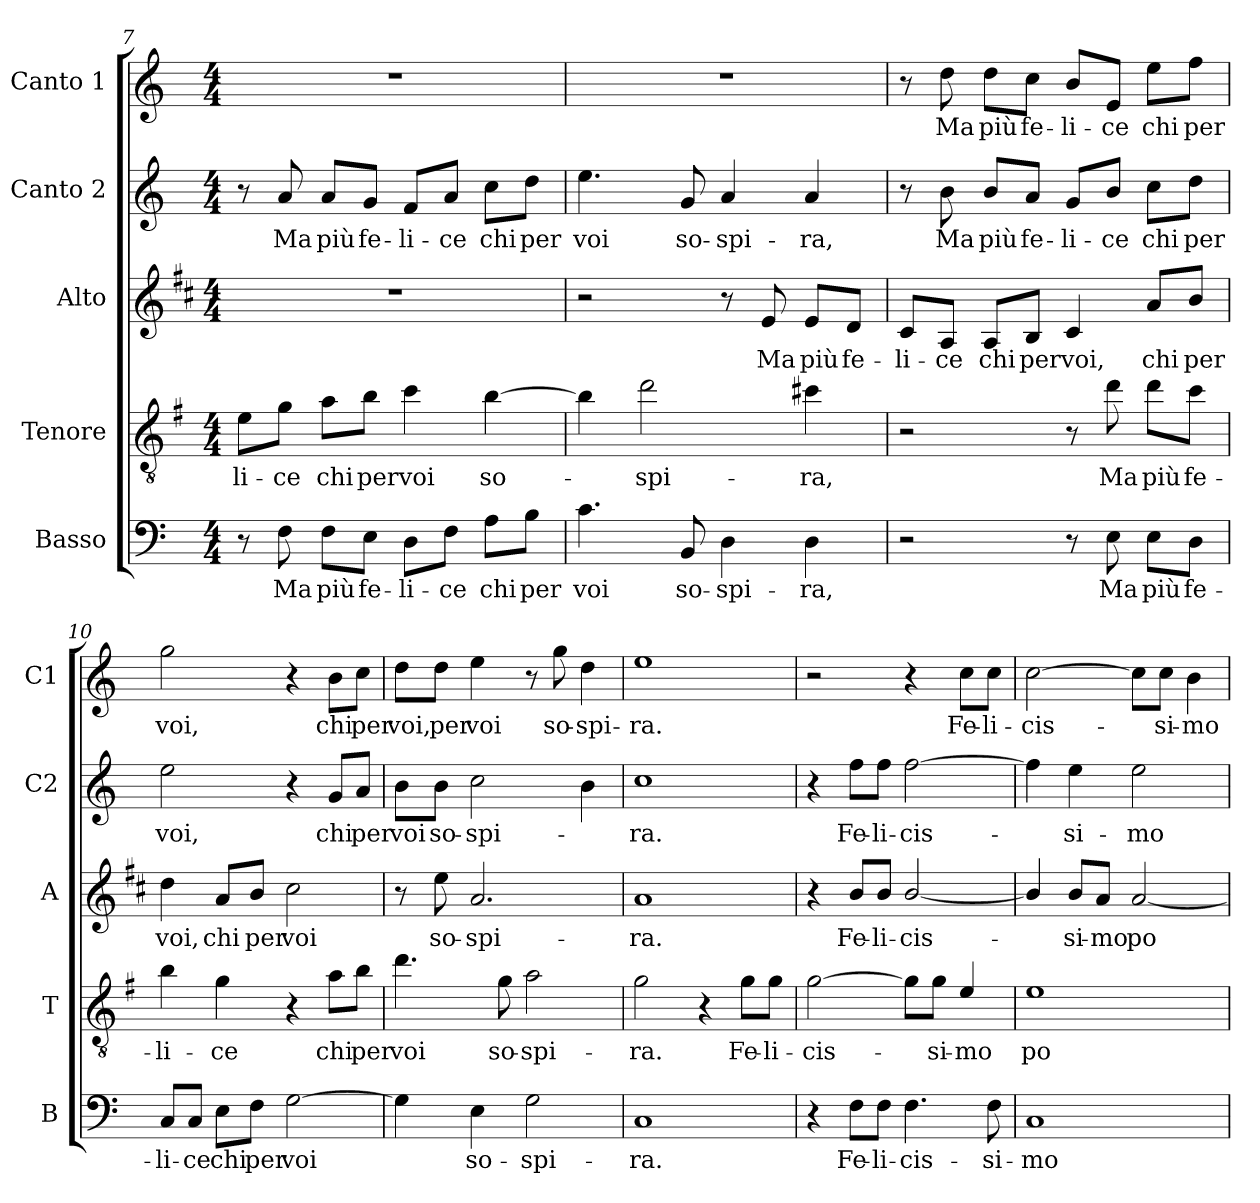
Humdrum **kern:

**kern	**text	**kern	**text	**kern	**text	**kern	**text	**kern	**text
*part5	*part5	*part4	*part4	*part3	*part3	*part2	*part2	*part1	*part1
*staff5	*staff5	*staff4	*staff4	*staff3	*staff3	*staff2	*staff2	*staff1	*staff1
*I"Basso	*	*I"Tenore	*	*I"Alto	*	*I"Canto 2	*	*I"Canto 1	*
*I'B	*	*I'T	*	*I'A	*	*I'C2	*	*I'C1	*
*clefF4	*	*clefGv2	*	*clefG2	*	*clefG2	*	*clefG2	*
*	*	*ITrd4c7	*	*ITrd1c2	*	*	*	*	*
*k[]	*	*k[]	*	*k[]	*	*k[]	*	*k[]	*
*C:	*	*C:	*	*C:	*	*C:	*	*C:	*
*M4/4	*	*M4/4	*	*M4/4	*	*M4/4	*	*M4/4	*
=7	=7	=7	=7	=7	=7	=7	=7	=7	=7
!	!	!	!LO:LY:b	!	!	!	!	!	!
8r	.	8A\L	-li-	1r	.	8r	.	1r	.
!	!LO:LY:b	!	!LO:LY:b	!	!	!	!LO:LY:b	!	!
8F\	Ma	8c\J	-ce	.	.	8a/	Ma	.	.
!	!LO:LY:b	!	!LO:LY:b	!	!	!	!LO:LY:b	!	!
8F\L	più	8d\L	chi	.	.	8a/L	più	.	.
!	!LO:LY:b	!	!LO:LY:b	!	!	!	!LO:LY:b	!	!
8E\J	fe-	8e\J	per	.	.	8g/J	fe-	.	.
!	!LO:LY:b	!	!LO:LY:b	!	!	!	!LO:LY:b	!	!
8D\L	-li-	4f\	voi	.	.	8f/L	-li-	.	.
!	!LO:LY:b	!	!	!	!	!	!LO:LY:b	!	!
8F\J	-ce	.	.	.	.	8a/J	-ce	.	.
!	!LO:LY:b	!	!LO:LY:b	!	!	!	!LO:LY:b	!	!
8A\L	chi	[4e\	so-	.	.	8cc\L	chi	.	.
!	!LO:LY:b	!	!	!	!	!	!LO:LY:b	!	!
8B\J	per	.	.	.	.	8dd\J	per	.	.
=8	=8	=8	=8	=8	=8	=8	=8	=8	=8
!	!LO:LY:b	!	!	!	!	!	!LO:LY:b	!	!
4.c\	voi	4e\]	.	2r	.	4.ee\	voi	1r	.
!	!	!	!LO:LY:b	!	!	!	!	!	!
.	.	2g\	-spi-	.	.	.	.	.	.
!	!LO:LY:b	!	!	!	!	!	!LO:LY:b	!	!
8BB/	so-	.	.	.	.	8g/	so-	.	.
!	!LO:LY:b	!	!	!	!	!	!LO:LY:b	!	!
4D\	-spi-	.	.	8r	.	4a/	-spi-	.	.
!	!	!	!	!	!LO:LY:b	!	!	!	!
.	.	.	.	8d/	Ma	.	.	.	.
!	!LO:LY:b	!	!LO:LY:b	!	!LO:LY:b	!	!LO:LY:b	!	!
4D\	-ra,	4f#X\	-ra,	8d/L	più	4a/	-ra,	.	.
!	!	!	!	!	!LO:LY:b	!	!	!	!
.	.	.	.	8c/J	fe-	.	.	.	.
!!LO:PB:g=z
=9	=9	=9	=9	=9	=9	=9	=9	=9	=9
!	!	!	!	!	!LO:LY:b	!	!	!	!
2r	.	2r	.	8B/L	-li-	8r	.	8r	.
!	!	!	!	!	!LO:LY:b	!	!LO:LY:b	!	!LO:LY:b
.	.	.	.	8G/J	-ce	8b\	Ma	8dd\	Ma
!	!	!	!	!	!LO:LY:b	!	!LO:LY:b	!	!LO:LY:b
.	.	.	.	8G/L	chi	8b/L	più	8dd\L	più
!	!	!	!	!	!LO:LY:b	!	!LO:LY:b	!	!LO:LY:b
.	.	.	.	8A/J	per	8a/J	fe-	8cc\J	fe-
!	!	!	!	!	!LO:LY:b	!	!LO:LY:b	!	!LO:LY:b
8r	.	8r	.	4B/	voi,	8g/L	-li-	8b/L	-li-
!	!LO:LY:b	!	!LO:LY:b	!	!	!	!LO:LY:b	!	!LO:LY:b
8E\	Ma	8g\	Ma	.	.	8b/J	-ce	8e/J	-ce
!	!LO:LY:b	!	!LO:LY:b	!	!LO:LY:b	!	!LO:LY:b	!	!LO:LY:b
8E\L	più	8g\L	più	8g/L	chi	8cc\L	chi	8ee\L	chi
!	!LO:LY:b	!	!LO:LY:b	!	!LO:LY:b	!	!LO:LY:b	!	!LO:LY:b
8D\J	fe-	8f\J	fe-	8a/J	per	8dd\J	per	8ff\J	per
=10	=10	=10	=10	=10	=10	=10	=10	=10	=10
!	!LO:LY:b	!	!LO:LY:b	!	!LO:LY:b	!	!LO:LY:b	!	!LO:LY:b
8C/L	-li-	4e\	-li-	4cc\	voi,	2ee\	voi,	2gg\	voi,
!	!LO:LY:b	!	!	!	!	!	!	!	!
8C/J	-ce	.	.	.	.	.	.	.	.
!	!LO:LY:b	!	!LO:LY:b	!	!LO:LY:b	!	!	!	!
8E\L	chi	4c\	-ce	8g/L	chi	.	.	.	.
!	!LO:LY:b	!	!	!	!LO:LY:b	!	!	!	!
8F\J	per	.	.	8a/J	per	.	.	.	.
!	!LO:LY:b	!	!	!	!LO:LY:b	!	!	!	!
[2G\	voi	4r	.	2b\	voi	4r	.	4r	.
!	!	!	!LO:LY:b	!	!	!	!LO:LY:b	!	!LO:LY:b
.	.	8d\L	chi	.	.	8g/L	chi	8b\L	chi
!	!	!	!LO:LY:b	!	!	!	!LO:LY:b	!	!LO:LY:b
.	.	8e\J	per	.	.	8a/J	per	8cc\J	per
=11	=11	=11	=11	=11	=11	=11	=11	=11	=11
!	!	!	!LO:LY:b	!	!	!	!LO:LY:b	!	!LO:LY:b
4G\]	.	4.g\	voi	8r	.	8b\L	voi	8dd\L	voi,
!	!	!	!	!	!LO:LY:b	!	!LO:LY:b	!	!LO:LY:b
.	.	.	.	8dd\	so-	8b\J	so-	8dd\J	per
!	!LO:LY:b	!	!	!	!LO:LY:b	!	!LO:LY:b	!	!LO:LY:b
4E\	so-	.	.	2.g/	-spi-	2cc\	-spi-	4ee\	voi
!	!	!	!LO:LY:b	!	!	!	!	!	!
.	.	8c\	so-	.	.	.	.	.	.
!	!LO:LY:b	!	!LO:LY:b	!	!	!	!	!	!
2G\	-spi-	2d\	-spi-	.	.	.	.	8r	.
!	!	!	!	!	!	!	!	!	!LO:LY:b
.	.	.	.	.	.	.	.	8gg\	so-
!	!	!	!	!	!	!	!	!	!LO:LY:b
.	.	.	.	.	.	4b\	.	4dd\	-spi-
=12	=12	=12	=12	=12	=12	=12	=12	=12	=12
!	!LO:LY:b	!	!LO:LY:b	!	!LO:LY:b	!	!LO:LY:b	!	!LO:LY:b
1C	-ra.	2c\	-ra.	1g	-ra.	1cc	-ra.	1ee	-ra.
.	.	4r	.	.	.	.	.	.	.
!	!	!	!LO:LY:b	!	!	!	!	!	!
.	.	8c\L	Fe-	.	.	.	.	.	.
!	!	!	!LO:LY:b	!	!	!	!	!	!
.	.	8c\J	-li-	.	.	.	.	.	.
!!LO:LB:g=z
=13	=13	=13	=13	=13	=13	=13	=13	=13	=13
!	!	!	!LO:LY:b	!	!	!	!	!	!
4r	.	[2c\	-cis-	4r	.	4r	.	2r	.
!	!LO:LY:b	!	!	!	!LO:LY:b	!	!LO:LY:b	!	!
8F\L	Fe-	.	.	8a/L	Fe-	8ff\L	Fe-	.	.
!	!LO:LY:b	!	!	!	!LO:LY:b	!	!LO:LY:b	!	!
8F\J	-li-	.	.	8a/J	-li-	8ff\J	-li-	.	.
!	!LO:LY:b	!	!	!	!LO:LY:b	!	!LO:LY:b	!	!
4.F\	-cis-	8c\L]	.	[2a/	-cis-	[2ff\	-cis-	4r	.
!	!	!	!LO:LY:b	!	!	!	!	!	!
.	.	8c\J	-si-	.	.	.	.	.	.
!	!	!	!LO:LY:b	!	!	!	!	!	!LO:LY:b
.	.	4A/	-mo	.	.	.	.	8cc\L	Fe-
!	!LO:LY:b	!	!	!	!	!	!	!	!LO:LY:b
8F\	-si-	.	.	.	.	.	.	8cc\J	-li-
=14	=14	=14	=14	=14	=14	=14	=14	=14	=14
!	!LO:LY:b	!	!LO:LY:b	!	!	!	!	!	!LO:LY:b
1C	-mo	1A	po-	4a/]	.	4ff\]	.	[2cc\	-cis-
!	!	!	!	!	!LO:LY:b	!	!LO:LY:b	!	!
.	.	.	.	8a/L	-si-	4ee\	-si-	.	.
!	!	!	!	!	!LO:LY:b	!	!	!	!
.	.	.	.	8g/J	-mo	.	.	.	.
!	!	!	!	!	!LO:LY:b	!	!LO:LY:b	!	!
.	.	.	.	[2g/	po-	2ee\	-mo	8cc\L]	.
!	!	!	!	!	!	!	!	!	!LO:LY:b
.	.	.	.	.	.	.	.	8cc\J	-si-
!	!	!	!	!	!	!	!	!	!LO:LY:b
.	.	.	.	.	.	.	.	4b\	-mo
=	=	=	=	=	=	=	=	=	=
*-	*-	*-	*-	*-	*-	*-	*-	*-	*-
